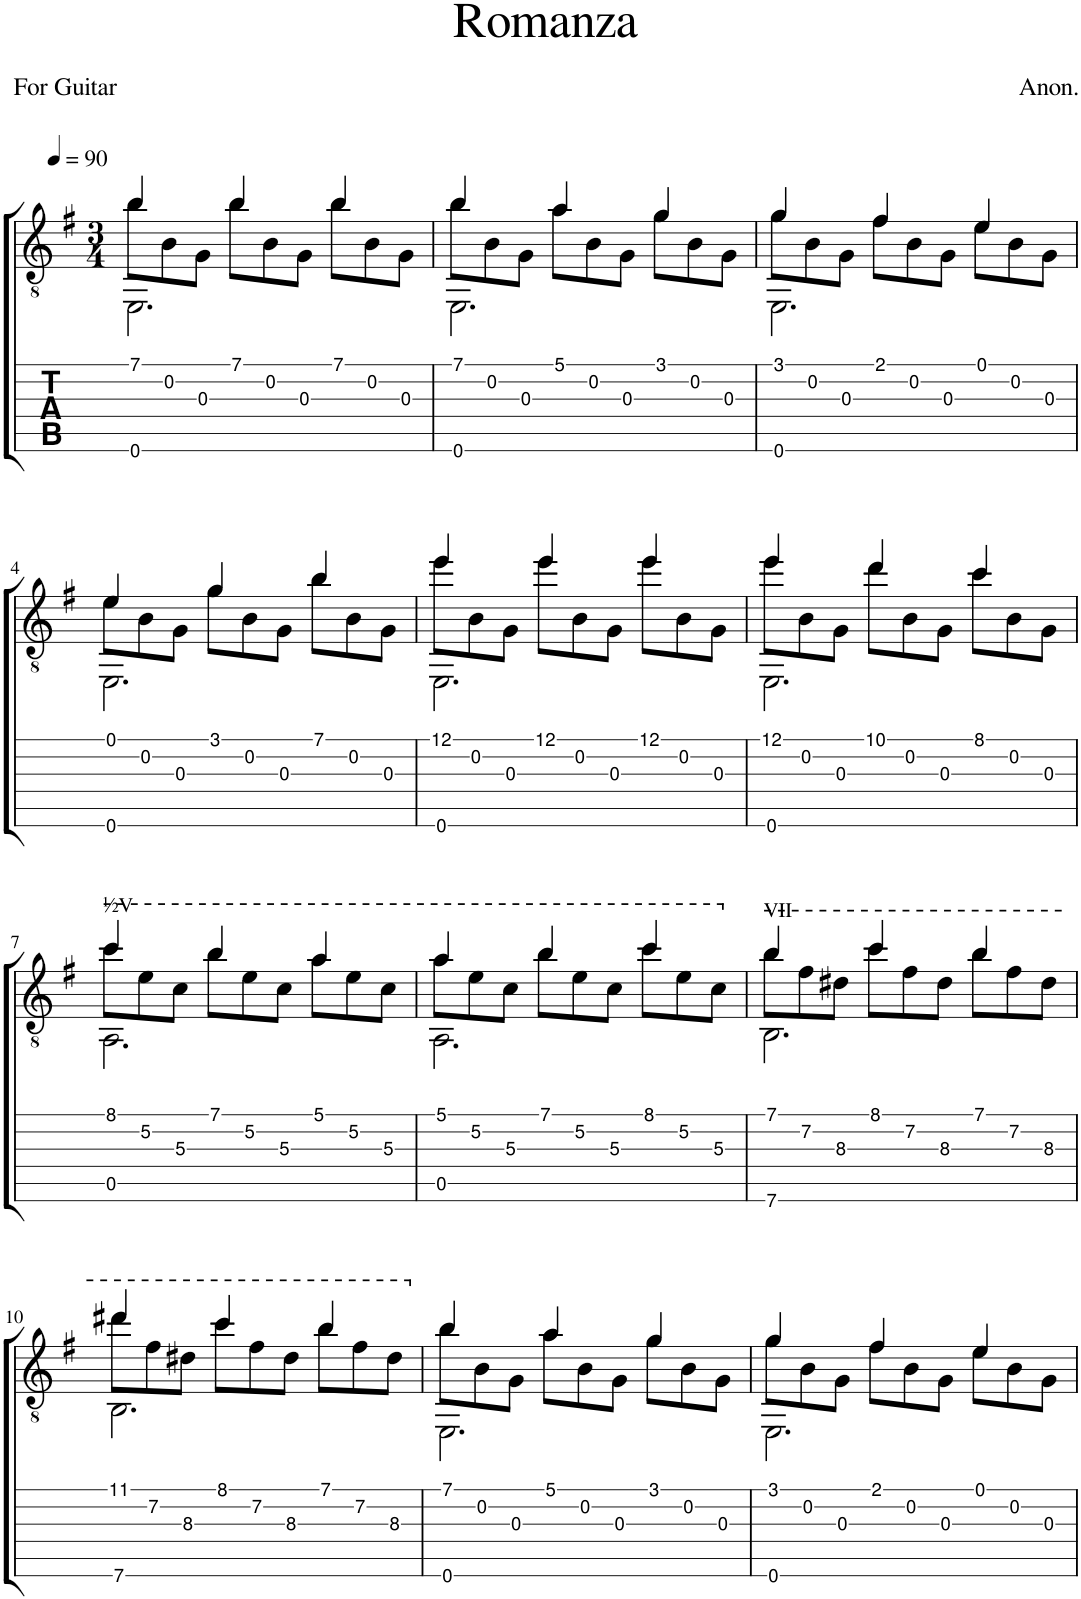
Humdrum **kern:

**kern	**kern
*part1	*part1
*staff2	*staff1
*I"Gtr	*
*stria6	*
*	*clefGv2
*k[f#]	*k[f#]
*M3/4	*M3/4
*MM90	*MM90
=1	=1
*^	*^
*	*^	*	*^
*	*	*Xtuplet	*	*	*Xtuplet
4b	2.EE	12bL	4b/	2.EE\	12b\L
.	.	12B	.	.	12B\
.	.	12GJ	.	.	12G\J
4b	.	12bL	4b/	.	12b\L
.	.	12B	.	.	12B\
.	.	12GJ	.	.	12G\J
4b	.	12bL	4b/	.	12b\L
.	.	12B	.	.	12B\
.	.	12GJ	.	.	12G\J
=2	=2	=2	=2	=2	=2
4b	2.EE	12bL	4b/	2.EE\	12b\L
.	.	12B	.	.	12B\
.	.	12GJ	.	.	12G\J
4a	.	12aL	4a/	.	12a\L
.	.	12B	.	.	12B\
.	.	12GJ	.	.	12G\J
4g	.	12gL	4g/	.	12g\L
.	.	12B	.	.	12B\
.	.	12GJ	.	.	12G\J
=3	=3	=3	=3	=3	=3
4g	2.EE	12gL	4g/	2.EE\	12g\L
.	.	12B	.	.	12B\
.	.	12GJ	.	.	12G\J
4f#	.	12f#L	4f#/	.	12f#\L
.	.	12B	.	.	12B\
.	.	12GJ	.	.	12G\J
4e	.	12eL	4e/	.	12e\L
.	.	12B	.	.	12B\
.	.	12GJ	.	.	12G\J
!!LO:LB:g=z	!!	!!
=4	=4	=4	=4	=4	=4
4e	2.EE	12eL	4e/	2.EE\	12e\L
.	.	12B	.	.	12B\
.	.	12GJ	.	.	12G\J
4g	.	12gL	4g/	.	12g\L
.	.	12B	.	.	12B\
.	.	12GJ	.	.	12G\J
4b	.	12bL	4b/	.	12b\L
.	.	12B	.	.	12B\
.	.	12GJ	.	.	12G\J
=5	=5	=5	=5	=5	=5
4ee	2.EE	12eeL	4ee/	2.EE\	12ee\L
.	.	12B	.	.	12B\
.	.	12GJ	.	.	12G\J
4ee	.	12eeL	4ee/	.	12ee\L
.	.	12B	.	.	12B\
.	.	12GJ	.	.	12G\J
4ee	.	12eeL	4ee/	.	12ee\L
.	.	12B	.	.	12B\
.	.	12GJ	.	.	12G\J
=6	=6	=6	=6	=6	=6
4ee	2.EE	12eeL	4ee/	2.EE\	12ee\L
.	.	12B	.	.	12B\
.	.	12GJ	.	.	12G\J
4dd	.	12ddL	4dd/	.	12dd\L
.	.	12B	.	.	12B\
.	.	12GJ	.	.	12G\J
4cc	.	12ccL	4cc/	.	12cc\L
.	.	12B	.	.	12B\
.	.	12GJ	.	.	12G\J
!!LO:LB:g=z	!!	!!
=7	=7	=7	=7	=7	=7
!	!	!	!LO:TX:a:t=½V	!	!
4cc	2.AA	12ccL	4cc/	2.AA\	12cc\L
.	.	12e	.	.	12e\
.	.	12cJ	.	.	12c\J
4b	.	12bL	4b/	.	12b\L
.	.	12e	.	.	12e\
.	.	12cJ	.	.	12c\J
4a	.	12aL	4a/	.	12a\L
.	.	12e	.	.	12e\
.	.	12cJ	.	.	12c\J
=8	=8	=8	=8	=8	=8
4a	2.AA	12aL	4a/	2.AA\	12a\L
.	.	12e	.	.	12e\
.	.	12cJ	.	.	12c\J
4b	.	12bL	4b/	.	12b\L
.	.	12e	.	.	12e\
.	.	12cJ	.	.	12c\J
4cc	.	12ccL	4cc/	.	12cc\L
.	.	12e	.	.	12e\
.	.	12cJ	.	.	12c\J
=9	=9	=9	=9	=9	=9
!	!	!	!LO:TX:a:t=VII	!	!
4b	2.BB	12bL	4b/	2.BB\	12b\L
.	.	12f#	.	.	12f#\
.	.	12d#J	.	.	12d#X\J
4cc	.	12ccL	4cc/	.	12cc\L
.	.	12f#	.	.	12f#\
.	.	12d#J	.	.	12d#\J
4b	.	12bL	4b/	.	12b\L
.	.	12f#	.	.	12f#\
.	.	12d#J	.	.	12d#\J
!!LO:LB:g=z	!!	!!
=10	=10	=10	=10	=10	=10
4dd#	2.BB	12dd#L	4dd#X/	2.BB\	12dd#\L
.	.	12f#	.	.	12f#\
.	.	12d#J	.	.	12d#X\J
4cc	.	12ccL	4cc/	.	12cc\L
.	.	12f#	.	.	12f#\
.	.	12d#J	.	.	12d#\J
4b	.	12bL	4b/	.	12b\L
.	.	12f#	.	.	12f#\
.	.	12d#J	.	.	12d#\J
=11	=11	=11	=11	=11	=11
4b	2.EE	12bL	4b/	2.EE\	12b\L
.	.	12B	.	.	12B\
.	.	12GJ	.	.	12G\J
4a	.	12aL	4a/	.	12a\L
.	.	12B	.	.	12B\
.	.	12GJ	.	.	12G\J
4g	.	12gL	4g/	.	12g\L
.	.	12B	.	.	12B\
.	.	12GJ	.	.	12G\J
=12	=12	=12	=12	=12	=12
4g	2.EE	12gL	4g/	2.EE\	12g\L
.	.	12B	.	.	12B\
.	.	12GJ	.	.	12G\J
4f#	.	12f#L	4f#/	.	12f#\L
.	.	12B	.	.	12B\
.	.	12GJ	.	.	12G\J
4e	.	12eL	4e/	.	12e\L
.	.	12B	.	.	12B\
.	.	12GJ	.	.	12G\J
*v	*v	*v	*	*	*
*	*v	*v	*v
=	=
*-	*-
